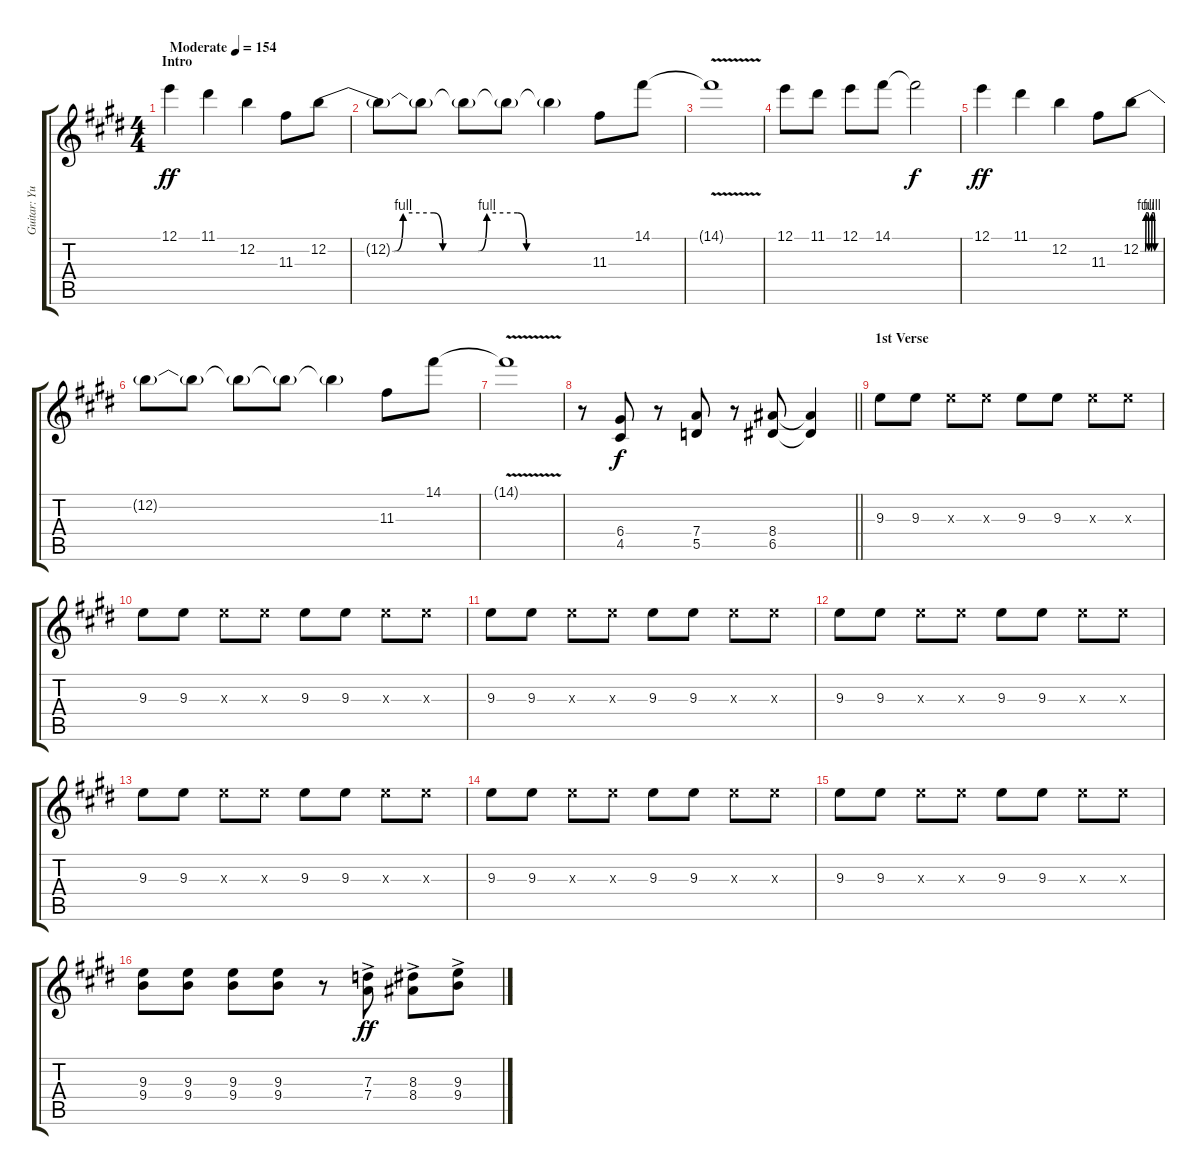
\track ("Guitar: Yui Hirasawa" "Guitar: Yu") {instrument distortionguitar}
\staff {score tabs}
\tuning (E4 B3 G3 D3 A2 E2) {hide}
\ts (4 4)
\section ("" "Intro")
\tempo (154 "Moderate")
\clef g2
\ks e
12.1.4{dy ff instrument distortionguitar} 11.1.4 12.2.4 11.3.8 12.2{be (custom 0 0 15 0 17 4 24 4 26 0 34 0 36 4 43 4 45 0 60 0)}.8 |
12.2{t}.8 12.2{t}.8 12.2{t}.8 12.2{t}.8 12.2{t}.4 11.3.8 14.1.8 |
14.1{v t}.1 |
12.1.8 11.1.8 12.1.8 14.1.8 14.1{t}.2{dy f} |
12.1.4{dy ff} 11.1.4 12.2.4 11.3.8 12.2{be (custom 0 0 15 0 17 4 24 4 26 0 34 0 36 4 43 4 45 0 60 0)}.8 |
12.2{t}.8 12.2{t}.8 12.2{t}.8 12.2{t}.8 12.2{t}.4 11.3.8 14.1.8 |
14.1{v t}.1 |
\barLineRight lightlight
r.8 (6.4 4.5).8{dy f} r.8 (7.4 5.5).8 r.8 (8.4 6.5).8 (8.4{t} 6.5{t}).4 |
\section ("" "1st Verse")
9.3.8 9.3.8 9.3{x}.8 9.3{x}.8 9.3.8 9.3.8 9.3{x}.8 9.3{x}.8 |
9.3.8 9.3.8 9.3{x}.8 9.3{x}.8 9.3.8 9.3.8 9.3{x}.8 9.3{x}.8 |
9.3.8 9.3.8 9.3{x}.8 9.3{x}.8 9.3.8 9.3.8 9.3{x}.8 9.3{x}.8 |
9.3.8 9.3.8 9.3{x}.8 9.3{x}.8 9.3.8 9.3.8 9.3{x}.8 9.3{x}.8 |
9.3.8 9.3.8 9.3{x}.8 9.3{x}.8 9.3.8 9.3.8 9.3{x}.8 9.3{x}.8 |
9.3.8 9.3.8 9.3{x}.8 9.3{x}.8 9.3.8 9.3.8 9.3{x}.8 9.3{x}.8 |
9.3.8 9.3.8 9.3{x}.8 9.3{x}.8 9.3.8 9.3.8 9.3{x}.8 9.3{x}.8 |
(9.3 9.4).8 (9.3 9.4).8 (9.3 9.4).8 (9.3 9.4).8 r.8 (7.3 7.4{ac}).8{dy ff} (8.3 8.4{ac}).8 (9.3 9.4{ac}).8
